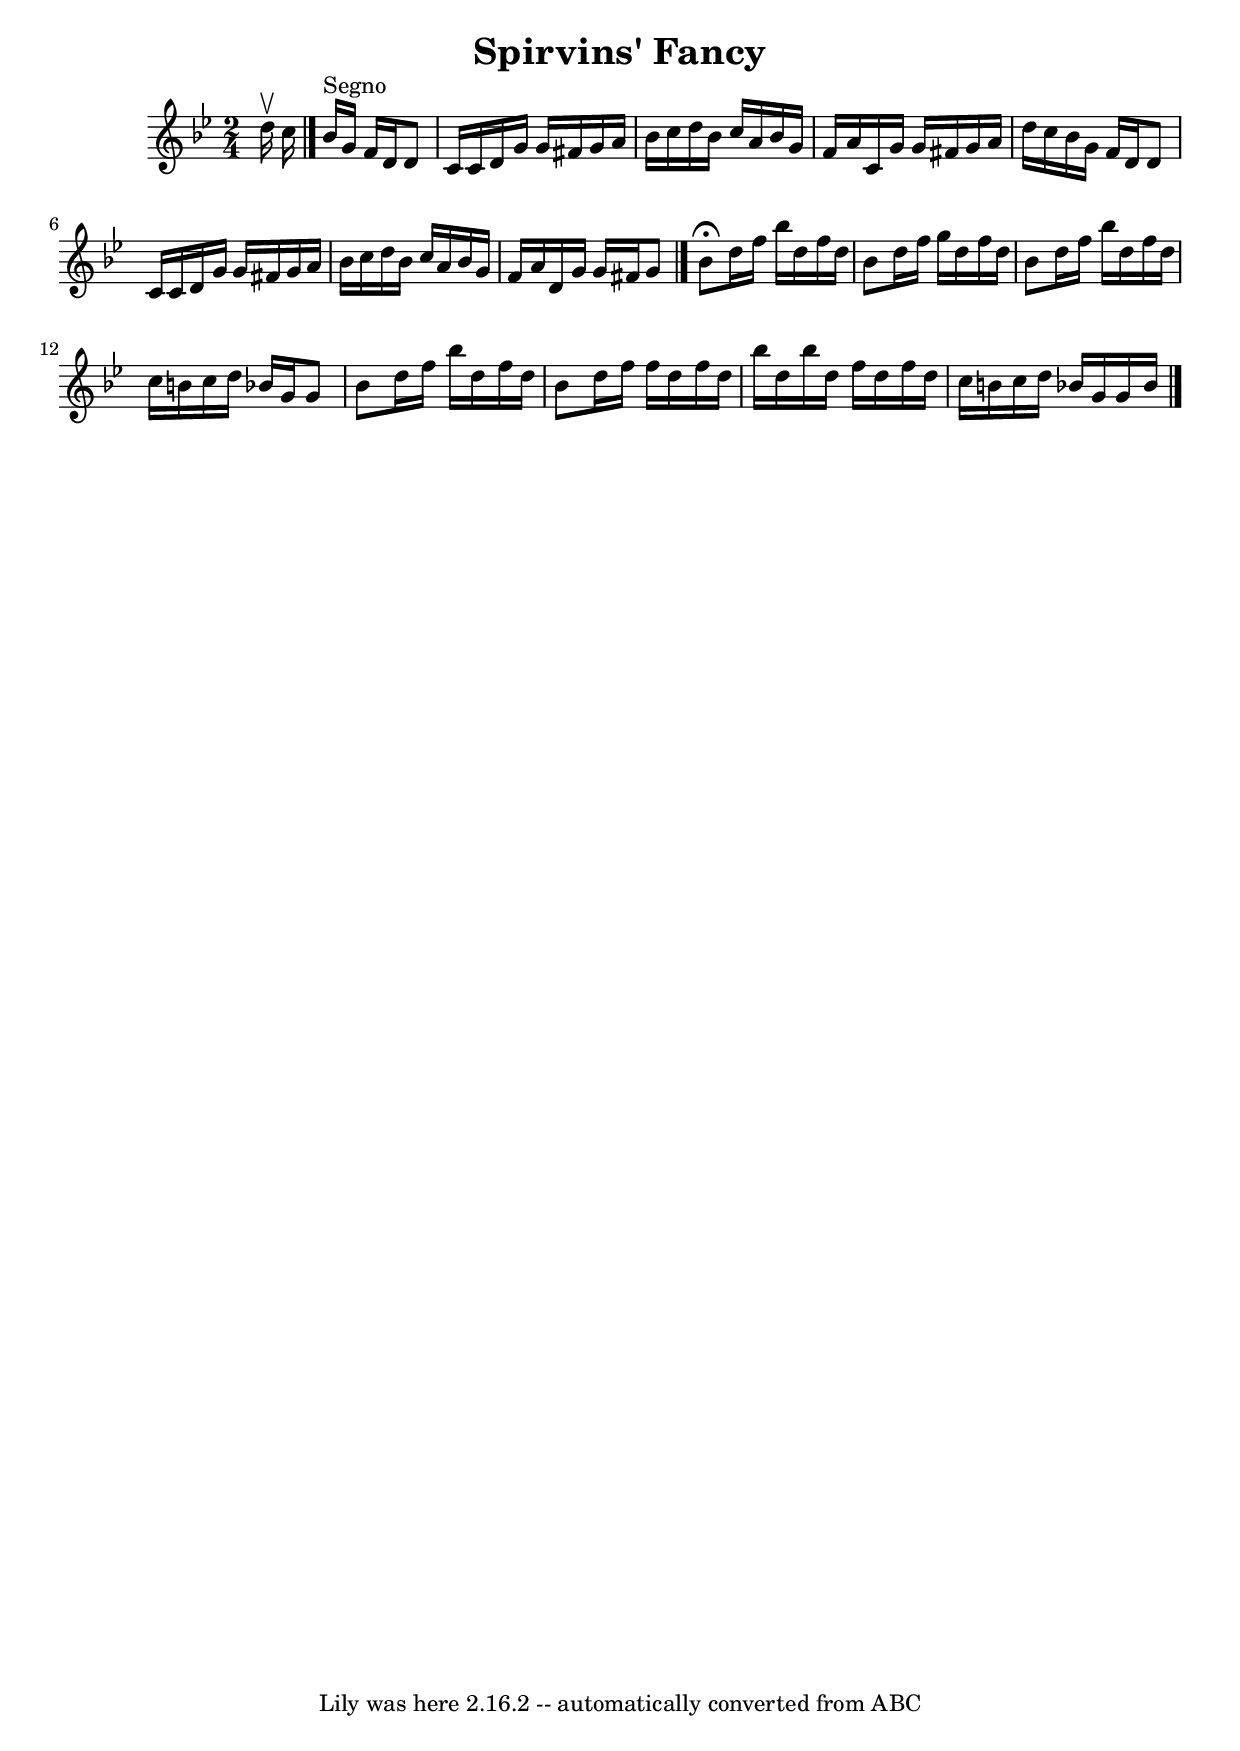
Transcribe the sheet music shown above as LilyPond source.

\version "2.7.40"
\include "Mammoth.ily"
\header {
	book = "Ryan's Mammoth Collection"
	crossRefNumber = "1"
	footnotes = ""
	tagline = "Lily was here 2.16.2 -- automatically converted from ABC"
	title = "Spirvins' Fancy"
}
voicedefault =  {
\set Score.defaultBarType = "empty"

\time 2/4 \key g \minor d''16^\upbow c''16    \bar "|." bes'16^"Segno"  
 g'16 f'16 d'16 d'8 c'16 c'16  |
 d'16 g'16 g'16   
 fis'16 g'16 a'16 bes'16 c''16  |
 d''16 bes'16 c''16 
 a'16 bes'16 g'16 f'16 a'16  |
 c'16 g'16 g'16    
fis'16 g'16 a'16 d''16 c''16  |
 bes'16 g'16 f'16   
 d'16 d'8 c'16 c'16  |
 d'16 g'16 g'16 fis'16 g'16 
 a'16 bes'16 c''16  |
 d''16 bes'16 c''16 a'16    
bes'16 g'16 f'16 a'16  |
 d'16 g'16 g'16 fis'16    
g'8    \bar "|." bes'8^\fermata d''16 f''16 bes''16 d''16    
f''16 d''16  |
 bes'8 d''16 f''16 g''16 d''16 f''16   
 d''16  |
 bes'8 d''16 f''16 bes''16 d''16 f''16    
d''16  |
 c''16 b'16 c''16 d''16 bes'!16 g'16 g'8  
|
 bes'8 d''16 f''16 bes''16 d''16 f''16 d''16  
|
 bes'8 d''16 f''16 f''16 d''16 f''16 d''16  
|
 bes''16 d''16 bes''16 d''16 f''16 d''16 f''16    
d''16  |
 c''16 b'16 c''16 d''16 bes'!16 g'16 g'16    
bes'16    \bar "|."   
}

\score{
    <<

	\context Staff="default"
	{
	    \voicedefault 
	}

    >>
	\layout {
	}
	\midi {}
}
